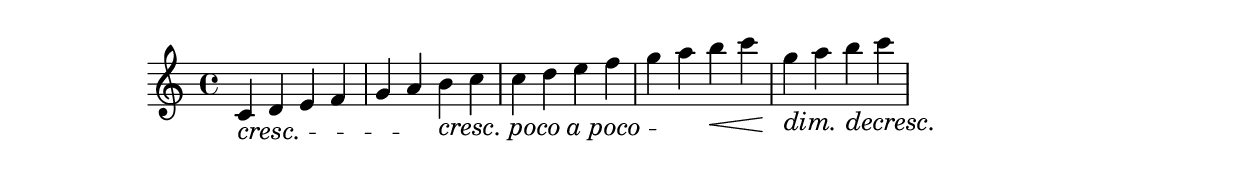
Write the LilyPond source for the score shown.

%% DO NOT EDIT this file manually; it is automatically
%% generated from LSR http://lsr.dsi.unimi.it
%% Make any changes in LSR itself, or in Documentation/snippets/new/ ,
%% and then run scripts/auxiliar/makelsr.py
%%
%% This file is in the public domain.
\version "2.14.2"

\header {
  lsrtags = "tweaks-and-overrides, expressive-marks"

%% Translation of GIT committish: b482c3e5b56c3841a88d957e0ca12964bd3e64fa

  texidoces = "
Los objetos de extensión \cresc, \dim y \decresc ahora se pueden
redefinir como operadores postfijos y producir un solo objeto de
extensión de texto.  La definición de extensores personalizados
también es fácil.  Se pueden mezclar con facilidad los crescendi
textuales y en forma de reguladores. \< y \> producen reguladores
gráficos de forma predeterminada, \cresc etc. producen elementos
extensores de texto de forma predeterminada.

"

  doctitlees = "Objetos extensores de texto postfijos para dinámica"
%%   Translation of GIT committish: ab9e3136d78bfaf15cc6d77ed1975d252c3fe506


  texidocde = "Die \cresc, \dim und \decresc Strecker können umdefiniert werden,
um nachgestellt zu funktionieren und einen Textstrecker zu produzieren.  Eigene
Strecker können auch einfach definiert werden.  Klammer- und Textcrescendi können
einfach vermischt werden.  \< und \> erstellen normalerweise Klammern, \cresc
usw. dagegen normalerweise Textspanner.

"
  doctitlede = "Dynamiktextstrecker nachgestellt"



%% Translation of GIT committish: 3b125956b08d27ef39cd48bfa3a2f1e1bb2ae8b4
  texidocfr = "
Les lignes d'extension des commandes @code{\\cresc}, @code{\\dim} et
@code{\\decresc} peuvent désormais être personnalisées facilement sous
forme d'opérateurs postfix.  Soufflets et (de)crescendos peuvent
cohabiter.  @code{\\<} et @code{\\>} produiront par défaut des
soufflets, alors que @code{\\cresc} etc. produiront une indication
textuelle avec extension.

"
  doctitlefr = "Extensions de nuance postfix"


  texidoc = "
Custom text spanners can be defined and used with hairpin and text
crescendos.  @code{\\<} and @code{\\>} produce hairpins by default,
@code{\\cresc} etc. produce text spanners by default.

"
  doctitle = "Dynamics text spanner postfix"
} % begin verbatim

% Some sample text dynamic spanners, to be used as postfix operators
crpoco =
#(make-music 'CrescendoEvent
             'span-direction START
             'span-type 'text
             'span-text "cresc. poco a poco")

\relative c' {
  c4\cresc d4 e4 f4 |
  g4 a4\! b4\crpoco c4 |
  c4 d4 e4 f4 |
  g4 a4\! b4\< c4 |
  g4\dim a4 b4\decresc c4\!
}
